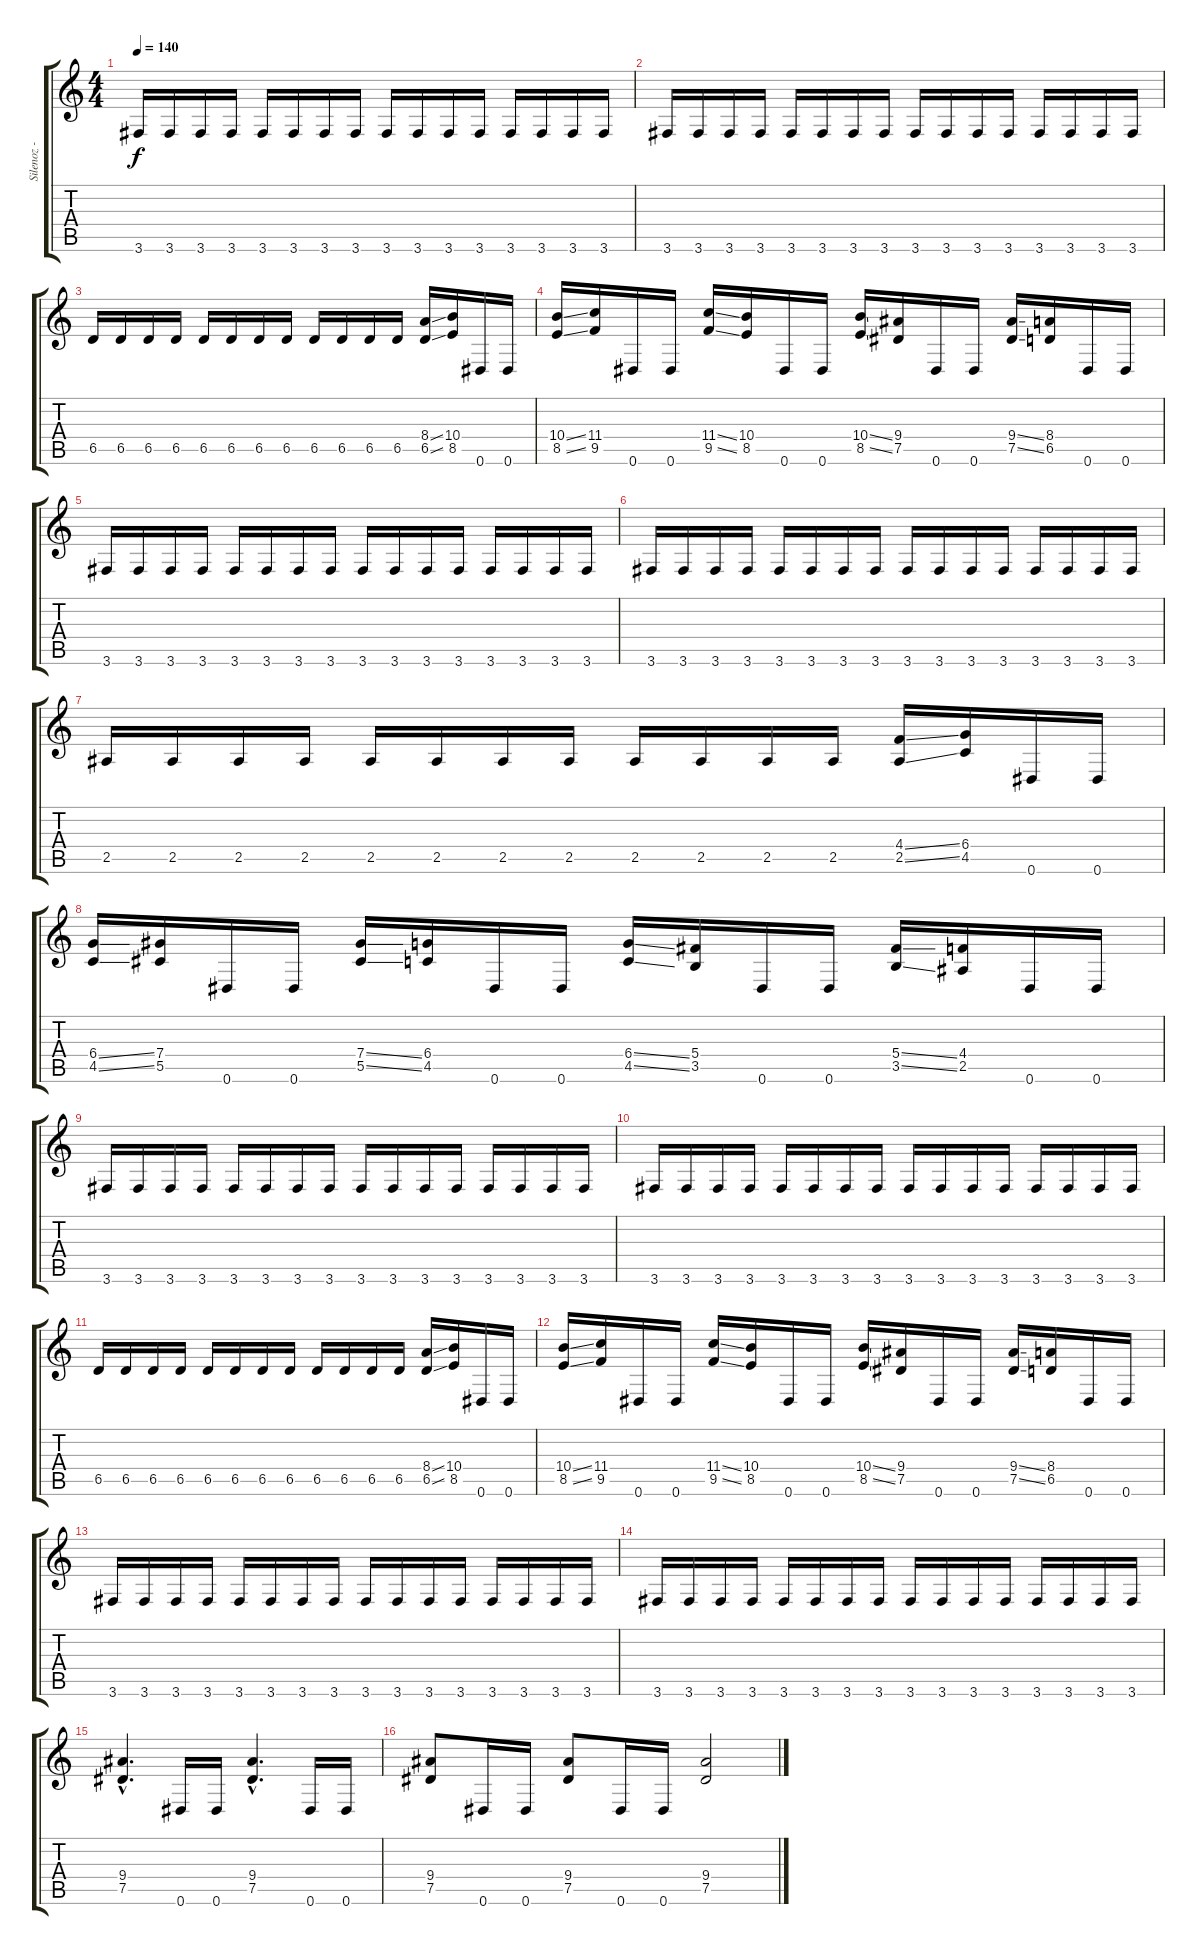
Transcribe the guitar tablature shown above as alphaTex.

\track ("Silenoz - Guitar" "Silenoz - ") {instrument distortionguitar}
\staff {score tabs}
\tuning (Eb4 Bb3 Gb3 Db3 Ab2 Eb2) {hide}
\ts (4 4)
\tempo 140
\clef g2
\ks c
3.6.16{dy f} 3.6.16 3.6.16 3.6.16 3.6.16 3.6.16 3.6.16 3.6.16 3.6.16 3.6.16 3.6.16 3.6.16 3.6.16 3.6.16 3.6.16 3.6.16 |
3.6.16 3.6.16 3.6.16 3.6.16 3.6.16 3.6.16 3.6.16 3.6.16 3.6.16 3.6.16 3.6.16 3.6.16 3.6.16 3.6.16 3.6.16 3.6.16 |
6.5.16 6.5.16 6.5.16 6.5.16 6.5.16 6.5.16 6.5.16 6.5.16 6.5.16 6.5.16 6.5.16 6.5.16 (8.4{ss} 6.5{ss}).16 (10.4 8.5).16 0.6.16 0.6.16 |
(10.4{ss} 8.5{ss}).16 (11.4 9.5).16 0.6.16 0.6.16 (11.4{ss} 9.5{ss}).16 (10.4 8.5).16 0.6.16 0.6.16 (10.4{ss} 8.5{ss}).16 (9.4 7.5).16 0.6.16 0.6.16 (9.4{ss} 7.5{ss}).16 (8.4 6.5).16 0.6.16 0.6.16 |
3.6.16 3.6.16 3.6.16 3.6.16 3.6.16 3.6.16 3.6.16 3.6.16 3.6.16 3.6.16 3.6.16 3.6.16 3.6.16 3.6.16 3.6.16 3.6.16 |
3.6.16 3.6.16 3.6.16 3.6.16 3.6.16 3.6.16 3.6.16 3.6.16 3.6.16 3.6.16 3.6.16 3.6.16 3.6.16 3.6.16 3.6.16 3.6.16 |
2.5.16 2.5.16 2.5.16 2.5.16 2.5.16 2.5.16 2.5.16 2.5.16 2.5.16 2.5.16 2.5.16 2.5.16 (4.4{ss} 2.5{ss}).16 (6.4 4.5).16 0.6.16 0.6.16 |
(6.4{ss} 4.5{ss}).16 (7.4 5.5).16 0.6.16 0.6.16 (7.4{ss} 5.5{ss}).16 (6.4 4.5).16 0.6.16 0.6.16 (6.4{ss} 4.5{ss}).16 (5.4 3.5).16 0.6.16 0.6.16 (5.4{ss} 3.5{ss}).16 (4.4 2.5).16 0.6.16 0.6.16 |
3.6.16 3.6.16 3.6.16 3.6.16 3.6.16 3.6.16 3.6.16 3.6.16 3.6.16 3.6.16 3.6.16 3.6.16 3.6.16 3.6.16 3.6.16 3.6.16 |
3.6.16 3.6.16 3.6.16 3.6.16 3.6.16 3.6.16 3.6.16 3.6.16 3.6.16 3.6.16 3.6.16 3.6.16 3.6.16 3.6.16 3.6.16 3.6.16 |
6.5.16 6.5.16 6.5.16 6.5.16 6.5.16 6.5.16 6.5.16 6.5.16 6.5.16 6.5.16 6.5.16 6.5.16 (8.4{ss} 6.5{ss}).16 (10.4 8.5).16 0.6.16 0.6.16 |
(10.4{ss} 8.5{ss}).16 (11.4 9.5).16 0.6.16 0.6.16 (11.4{ss} 9.5{ss}).16 (10.4 8.5).16 0.6.16 0.6.16 (10.4{ss} 8.5{ss}).16 (9.4 7.5).16 0.6.16 0.6.16 (9.4{ss} 7.5{ss}).16 (8.4 6.5).16 0.6.16 0.6.16 |
3.6.16 3.6.16 3.6.16 3.6.16 3.6.16 3.6.16 3.6.16 3.6.16 3.6.16 3.6.16 3.6.16 3.6.16 3.6.16 3.6.16 3.6.16 3.6.16 |
3.6.16 3.6.16 3.6.16 3.6.16 3.6.16 3.6.16 3.6.16 3.6.16 3.6.16 3.6.16 3.6.16 3.6.16 3.6.16 3.6.16 3.6.16 3.6.16 |
(9.4{hac} 7.5{hac}).4{d} 0.6.16 0.6.16 (9.4{hac} 7.5{hac}).4{d} 0.6.16 0.6.16 |
(9.4 7.5).8 0.6.16 0.6.16 (9.4 7.5).8 0.6.16 0.6.16 (9.4 7.5).2
